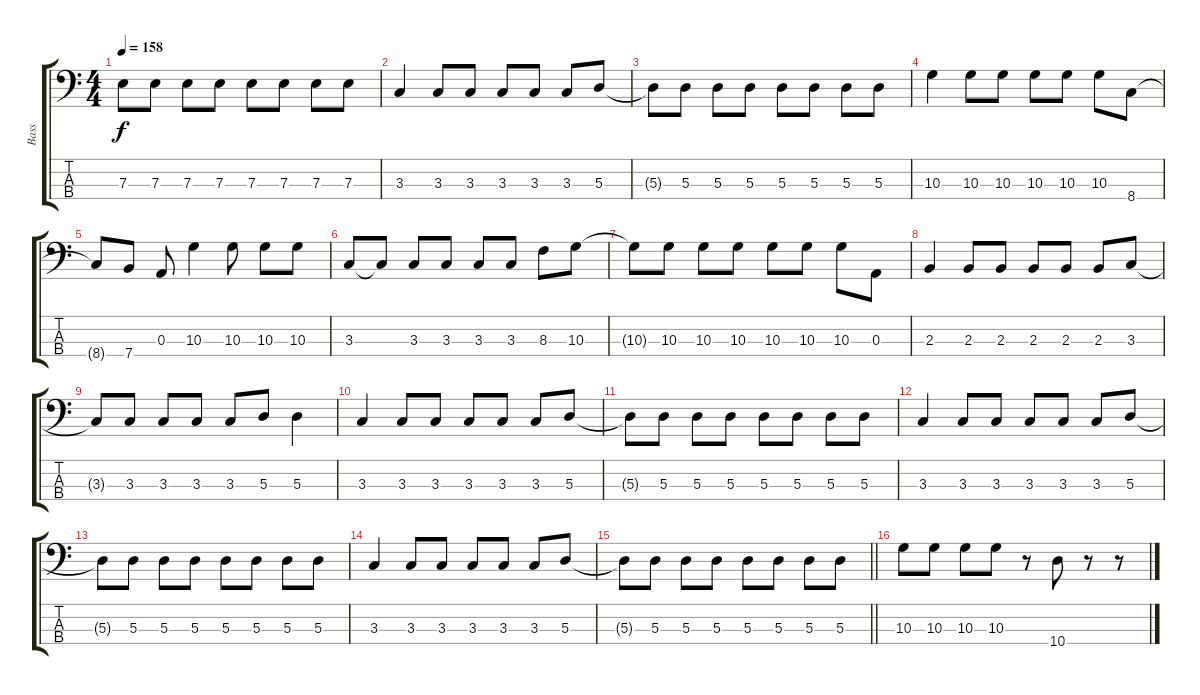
\track ("Bass" "Bass") {instrument electricbasspick}
\staff {score tabs}
\tuning (G2 D2 A1 E1) {hide}
\ts (4 4)
\tempo 158
\clef f4
\ks c
7.3{t}.8{dy f} 7.3.8 7.3.8 7.3.8 7.3.8 7.3.8 7.3.8 7.3.8 |
3.3.4 3.3.8 3.3.8 3.3.8 3.3.8 3.3.8 5.3.8 |
5.3{t}.8 5.3.8 5.3.8 5.3.8 5.3.8 5.3.8 5.3.8 5.3.8 |
10.3.4 10.3.8 10.3.8 10.3.8 10.3.8 10.3.8 8.4.8 |
8.4{t}.8 7.4.8 0.3.8 10.3.4 10.3.8 10.3.8 10.3.8 |
3.3.8 3.3{t}.8 3.3.8 3.3.8 3.3.8 3.3.8 8.3.8 10.3.8 |
10.3{t}.8 10.3.8 10.3.8 10.3.8 10.3.8 10.3.8 10.3.8 0.3.8 |
2.3.4 2.3.8 2.3.8 2.3.8 2.3.8 2.3.8 3.3.8 |
3.3{t}.8 3.3.8 3.3.8 3.3.8 3.3.8 5.3.8 5.3.4 |
3.3.4 3.3.8 3.3.8 3.3.8 3.3.8 3.3.8 5.3.8 |
5.3{t}.8 5.3.8 5.3.8 5.3.8 5.3.8 5.3.8 5.3.8 5.3.8 |
3.3.4 3.3.8 3.3.8 3.3.8 3.3.8 3.3.8 5.3.8 |
5.3{t}.8 5.3.8 5.3.8 5.3.8 5.3.8 5.3.8 5.3.8 5.3.8 |
3.3.4 3.3.8 3.3.8 3.3.8 3.3.8 3.3.8 5.3.8 |
\barLineRight lightlight
5.3{t}.8 5.3.8 5.3.8 5.3.8 5.3.8 5.3.8 5.3.8 5.3.8 |
10.3.8 10.3.8 10.3.8 10.3.8 r.8 10.4.8 r.8 r.8
